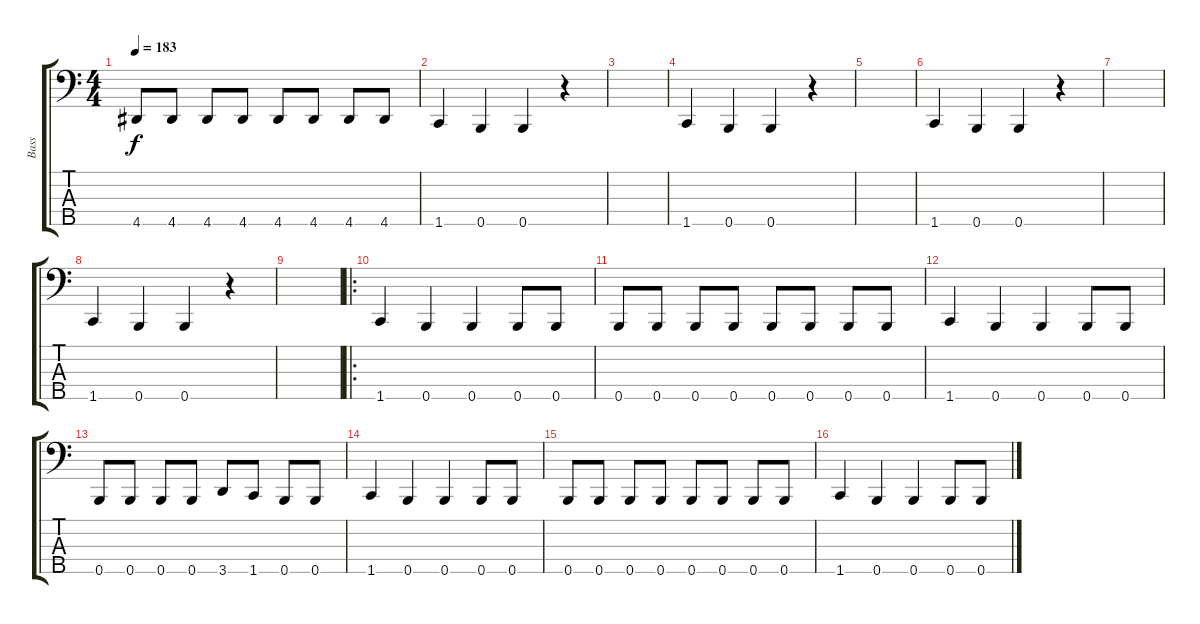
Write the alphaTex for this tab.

\track ("Bass" "Bass") {instrument electricbassfinger}
\staff {score tabs}
\tuning (G2 D2 A1 E1 B0) {hide}
\ts (4 4)
\tempo 183
\clef f4
\ks c
4.5.8{dy f} 4.5.8 4.5.8 4.5.8 4.5.8 4.5.8 4.5.8 4.5.8 |
1.5.4 0.5.4 0.5.4 r.4 |
|
1.5.4 0.5.4 0.5.4 r.4 |
|
1.5.4 0.5.4 0.5.4 r.4 |
|
1.5.4 0.5.4 0.5.4 r.4 |
|
\ro
1.5.4 0.5.4 0.5.4 0.5.8 0.5.8 |
0.5.8 0.5.8 0.5.8 0.5.8 0.5.8 0.5.8 0.5.8 0.5.8 |
1.5.4 0.5.4 0.5.4 0.5.8 0.5.8 |
0.5.8 0.5.8 0.5.8 0.5.8 3.5.8 1.5.8 0.5.8 0.5.8 |
1.5.4 0.5.4 0.5.4 0.5.8 0.5.8 |
0.5.8 0.5.8 0.5.8 0.5.8 0.5.8 0.5.8 0.5.8 0.5.8 |
1.5.4 0.5.4 0.5.4 0.5.8 0.5.8
